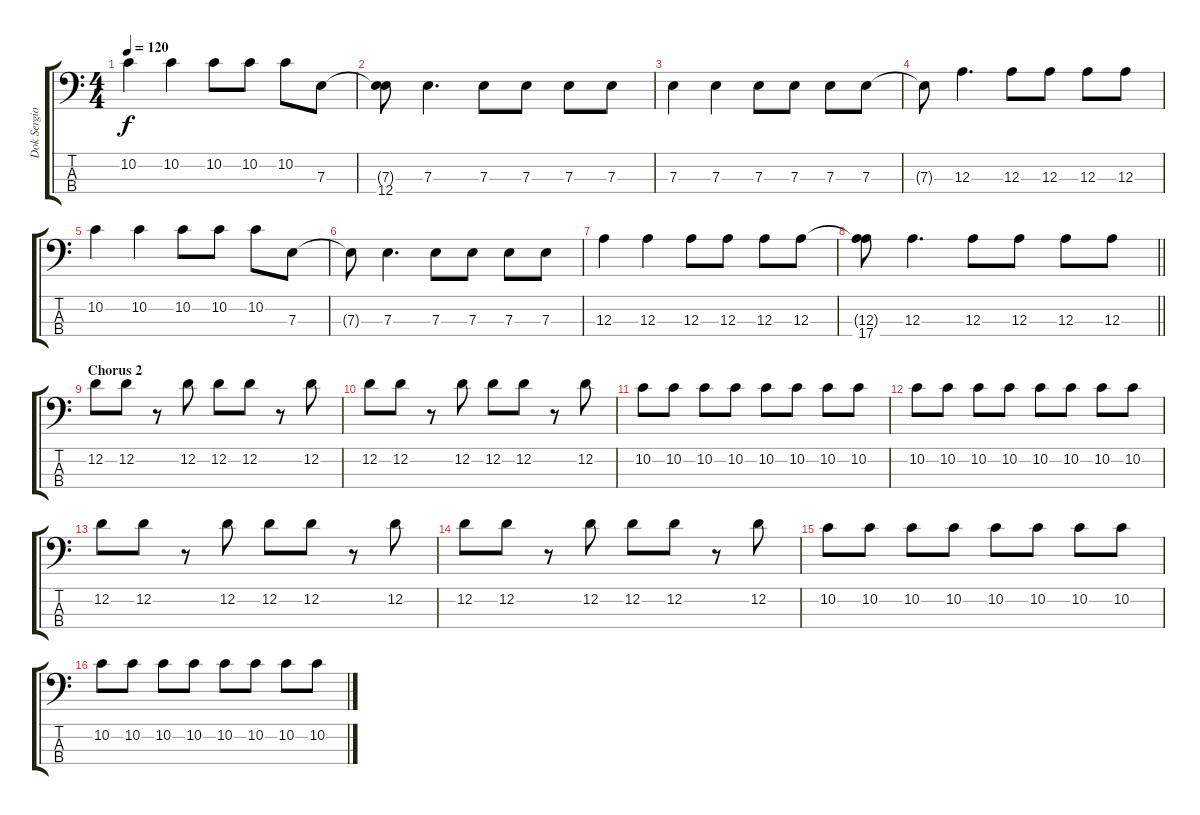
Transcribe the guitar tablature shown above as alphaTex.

\track ("Dok Sergio/Bass" "Dok Sergio") {instrument electricbassfinger}
\staff {score tabs}
\tuning (G2 D2 A1 E1) {hide}
\ts (4 4)
\tempo 120
\clef f4
\ks c
10.2.4{dy f} 10.2.4 10.2.8 10.2.8 10.2.8 7.3.8 |
(7.3{t} 12.4).8 7.3.4{d} 7.3.8 7.3.8 7.3.8 7.3.8 |
7.3.4 7.3.4 7.3.8 7.3.8 7.3.8 7.3.8 |
7.3{t}.8 12.3.4{d} 12.3.8 12.3.8 12.3.8 12.3.8 |
10.2.4 10.2.4 10.2.8 10.2.8 10.2.8 7.3.8 |
7.3{t}.8 7.3.4{d} 7.3.8 7.3.8 7.3.8 7.3.8 |
12.3.4 12.3.4 12.3.8 12.3.8 12.3.8 12.3.8 |
\barLineRight lightlight
(12.3{t} 17.4).8 12.3.4{d} 12.3.8 12.3.8 12.3.8 12.3.8 |
\section ("" "Chorus 2")
12.2.8 12.2.8 r.8 12.2.8 12.2.8 12.2.8 r.8 12.2.8 |
12.2.8 12.2.8 r.8 12.2.8 12.2.8 12.2.8 r.8 12.2.8 |
10.2.8 10.2.8 10.2.8 10.2.8 10.2.8 10.2.8 10.2.8 10.2.8 |
10.2.8 10.2.8 10.2.8 10.2.8 10.2.8 10.2.8 10.2.8 10.2.8 |
12.2.8 12.2.8 r.8 12.2.8 12.2.8 12.2.8 r.8 12.2.8 |
12.2.8 12.2.8 r.8 12.2.8 12.2.8 12.2.8 r.8 12.2.8 |
10.2.8 10.2.8 10.2.8 10.2.8 10.2.8 10.2.8 10.2.8 10.2.8 |
10.2.8 10.2.8 10.2.8 10.2.8 10.2.8 10.2.8 10.2.8 10.2.8
